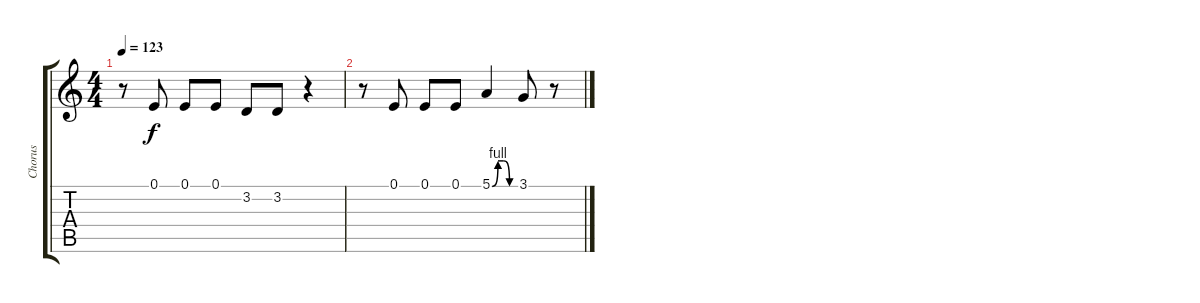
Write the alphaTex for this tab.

\track ("Chorus" "Chorus") {instrument choiraahs}
\staff {score tabs}
\tuning (E4 B3 G3 D3 A2 E2) {hide}
\ts (4 4)
\tempo 123
\clef g2
\ks c
r.8{dy f} 0.1.8 0.1.8 0.1.8 3.2.8 3.2.8 r.4 |
r.8 0.1.8 0.1.8 0.1.8 5.1{be (custom 0 0 15 4 30 4 45 0 60 0)}.4 3.1.8 r.8
